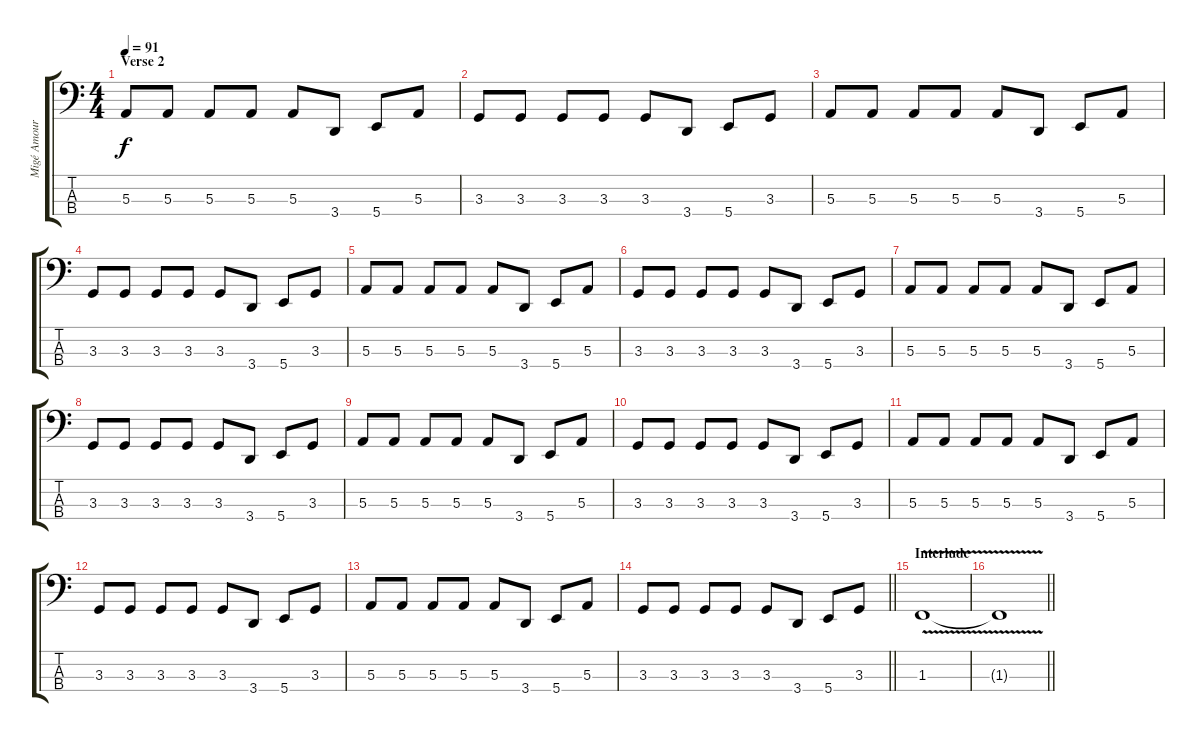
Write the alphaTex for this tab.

\track ("Migé Amour (Bass)" "Migé Amour") {instrument electricbassfinger}
\staff {score tabs}
\tuning (D2 A1 E1 B0) {hide}
\ts (4 4)
\section ("" "Verse 2")
\tempo 91
\clef f4
\ks c
5.3.8{dy f} 5.3.8 5.3.8 5.3.8 5.3.8 3.4.8 5.4.8 5.3.8 |
3.3.8 3.3.8 3.3.8 3.3.8 3.3.8 3.4.8 5.4.8 3.3.8 |
5.3.8 5.3.8 5.3.8 5.3.8 5.3.8 3.4.8 5.4.8 5.3.8 |
3.3.8 3.3.8 3.3.8 3.3.8 3.3.8 3.4.8 5.4.8 3.3.8 |
5.3.8 5.3.8 5.3.8 5.3.8 5.3.8 3.4.8 5.4.8 5.3.8 |
3.3.8 3.3.8 3.3.8 3.3.8 3.3.8 3.4.8 5.4.8 3.3.8 |
5.3.8 5.3.8 5.3.8 5.3.8 5.3.8 3.4.8 5.4.8 5.3.8 |
3.3.8 3.3.8 3.3.8 3.3.8 3.3.8 3.4.8 5.4.8 3.3.8 |
5.3.8 5.3.8 5.3.8 5.3.8 5.3.8 3.4.8 5.4.8 5.3.8 |
3.3.8 3.3.8 3.3.8 3.3.8 3.3.8 3.4.8 5.4.8 3.3.8 |
5.3.8 5.3.8 5.3.8 5.3.8 5.3.8 3.4.8 5.4.8 5.3.8 |
3.3.8 3.3.8 3.3.8 3.3.8 3.3.8 3.4.8 5.4.8 3.3.8 |
5.3.8 5.3.8 5.3.8 5.3.8 5.3.8 3.4.8 5.4.8 5.3.8 |
\barLineRight lightlight
3.3.8 3.3.8 3.3.8 3.3.8 3.3.8 3.4.8 5.4.8 3.3.8 |
\section ("" "Interlude")
1.3{v}.1 |
\barLineRight lightlight
1.3{t}.1
